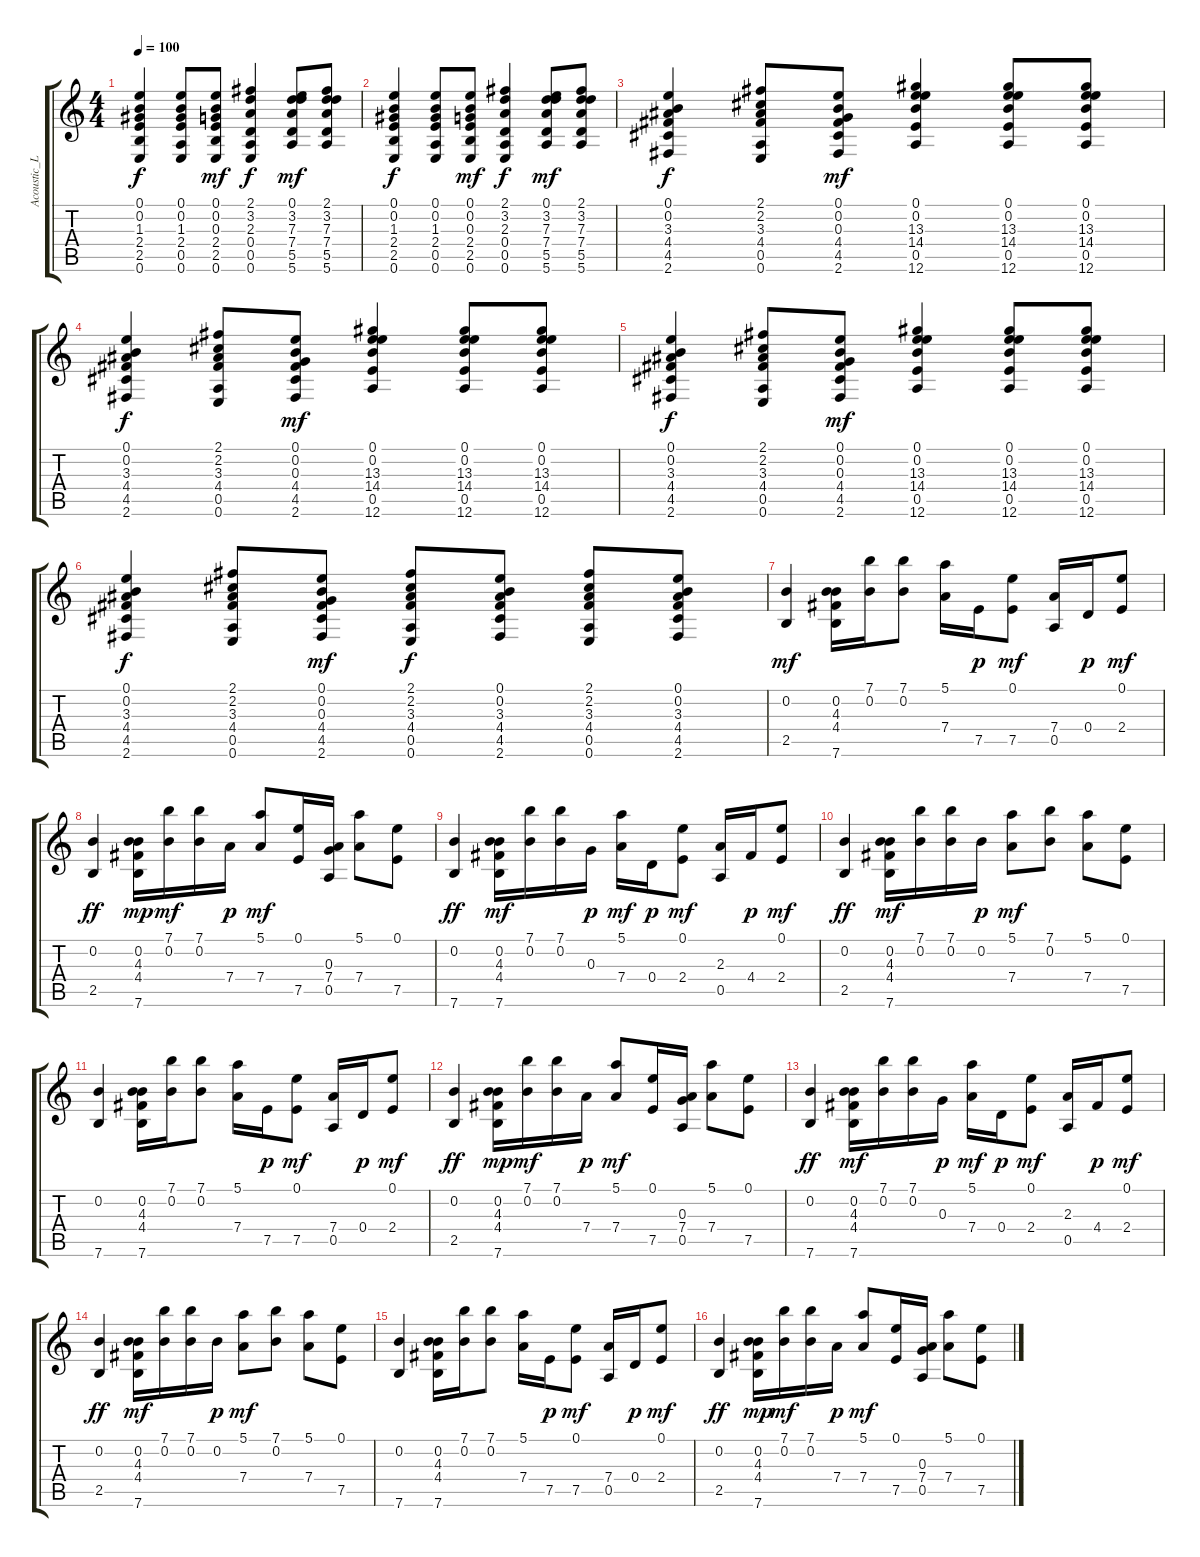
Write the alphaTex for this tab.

\track ("Acoustic_L" "Acoustic_L") {instrument acousticguitarsteel}
\staff {score tabs}
\tuning (E4 B3 G3 D3 A2 E2) {hide}
\ts (4 4)
\tempo 100
\clef g2
\ks c
(0.1 0.2 1.3 2.4 2.5 0.6).4{dy f} (0.1 0.2 1.3 2.4 0.5 0.6).8 (0.1 0.2 0.3 2.4 2.5 0.6).8{dy mf} (2.1 3.2 2.3 0.4 0.5 0.6).4{dy f} (0.1 3.2 7.3 7.4 5.5 5.6).8{dy mf} (2.1 3.2 7.3 7.4 5.5 5.6).8 |
(0.1 0.2 1.3 2.4 2.5 0.6).4{dy f} (0.1 0.2 1.3 2.4 0.5 0.6).8 (0.1 0.2 0.3 2.4 2.5 0.6).8{dy mf} (2.1 3.2 2.3 0.4 0.5 0.6).4{dy f} (0.1 3.2 7.3 7.4 5.5 5.6).8{dy mf} (2.1 3.2 7.3 7.4 5.5 5.6).8 |
(0.1 0.2 3.3 4.4 4.5 2.6).4{dy f} (2.1 2.2 3.3 4.4 0.5 0.6).8 (0.1 0.2 0.3 4.4 4.5 2.6).8{dy mf} (0.1 0.2 13.3 14.4 0.5 12.6).4 (0.1 0.2 13.3 14.4 0.5 12.6).8 (0.1 0.2 13.3 14.4 0.5 12.6).8 |
(0.1 0.2 3.3 4.4 4.5 2.6).4{dy f} (2.1 2.2 3.3 4.4 0.5 0.6).8 (0.1 0.2 0.3 4.4 4.5 2.6).8{dy mf} (0.1 0.2 13.3 14.4 0.5 12.6).4 (0.1 0.2 13.3 14.4 0.5 12.6).8 (0.1 0.2 13.3 14.4 0.5 12.6).8 |
(0.1 0.2 3.3 4.4 4.5 2.6).4{dy f} (2.1 2.2 3.3 4.4 0.5 0.6).8 (0.1 0.2 0.3 4.4 4.5 2.6).8{dy mf} (0.1 0.2 13.3 14.4 0.5 12.6).4 (0.1 0.2 13.3 14.4 0.5 12.6).8 (0.1 0.2 13.3 14.4 0.5 12.6).8 |
(0.1 0.2 3.3 4.4 4.5 2.6).4{dy f} (2.1 2.2 3.3 4.4 0.5 0.6).8 (0.1 0.2 0.3 4.4 4.5 2.6).8{dy mf} (2.1 2.2 3.3 4.4 0.5 0.6).8{dy f} (0.1 0.2 3.3 4.4 4.5 2.6).8 (2.1 2.2 3.3 4.4 0.5 0.6).8 (0.1 0.2 3.3 4.4 4.5 2.6).8 |
(0.2 2.5).4{dy mf} (0.2 4.3 4.4 7.6).16 (7.1 0.2).16 (7.1 0.2).8 (5.1 7.4).16 7.5.16{dy p} (0.1 7.5).8{dy mf} (7.4 0.5).16 0.4.16{dy p} (0.1 2.4).8{dy mf} |
(0.2 2.5).4{dy ff} (0.2 4.3 4.4 7.6).16{dy mp} (7.1 0.2).16{dy mf} (7.1 0.2).16 7.4.16{dy p} (5.1 7.4).8{dy mf} (0.1 7.5).16 (0.3 7.4 0.5).16 (5.1 7.4).8 (0.1 7.5).8 |
(0.2 7.6).4{dy ff} (0.2 4.3 4.4 7.6).16{dy mf} (7.1 0.2).16 (7.1 0.2).16 0.3.16{dy p} (5.1 7.4).16{dy mf} 0.4.16{dy p} (0.1 2.4).8{dy mf} (2.3 0.5).16 4.4.16{dy p} (0.1 2.4).8{dy mf} |
(0.2 2.5).4{dy ff} (0.2 4.3 4.4 7.6).16{dy mf} (7.1 0.2).16 (7.1 0.2).16 0.2.16{dy p} (5.1 7.4).8{dy mf} (7.1 0.2).8 (5.1 7.4).8 (0.1 7.5).8 |
(0.2 7.6).4 (0.2 4.3 4.4 7.6).16 (7.1 0.2).16 (7.1 0.2).8 (5.1 7.4).16 7.5.16{dy p} (0.1 7.5).8{dy mf} (7.4 0.5).16 0.4.16{dy p} (0.1 2.4).8{dy mf} |
(0.2 2.5).4{dy ff} (0.2 4.3 4.4 7.6).16{dy mp} (7.1 0.2).16{dy mf} (7.1 0.2).16 7.4.16{dy p} (5.1 7.4).8{dy mf} (0.1 7.5).16 (0.3 7.4 0.5).16 (5.1 7.4).8 (0.1 7.5).8 |
(0.2 7.6).4{dy ff} (0.2 4.3 4.4 7.6).16{dy mf} (7.1 0.2).16 (7.1 0.2).16 0.3.16{dy p} (5.1 7.4).16{dy mf} 0.4.16{dy p} (0.1 2.4).8{dy mf} (2.3 0.5).16 4.4.16{dy p} (0.1 2.4).8{dy mf} |
(0.2 2.5).4{dy ff} (0.2 4.3 4.4 7.6).16{dy mf} (7.1 0.2).16 (7.1 0.2).16 0.2.16{dy p} (5.1 7.4).8{dy mf} (7.1 0.2).8 (5.1 7.4).8 (0.1 7.5).8 |
(0.2 7.6).4 (0.2 4.3 4.4 7.6).16 (7.1 0.2).16 (7.1 0.2).8 (5.1 7.4).16 7.5.16{dy p} (0.1 7.5).8{dy mf} (7.4 0.5).16 0.4.16{dy p} (0.1 2.4).8{dy mf} |
(0.2 2.5).4{dy ff} (0.2 4.3 4.4 7.6).16{dy mp} (7.1 0.2).16{dy mf} (7.1 0.2).16 7.4.16{dy p} (5.1 7.4).8{dy mf} (0.1 7.5).16 (0.3 7.4 0.5).16 (5.1 7.4).8 (0.1 7.5).8
